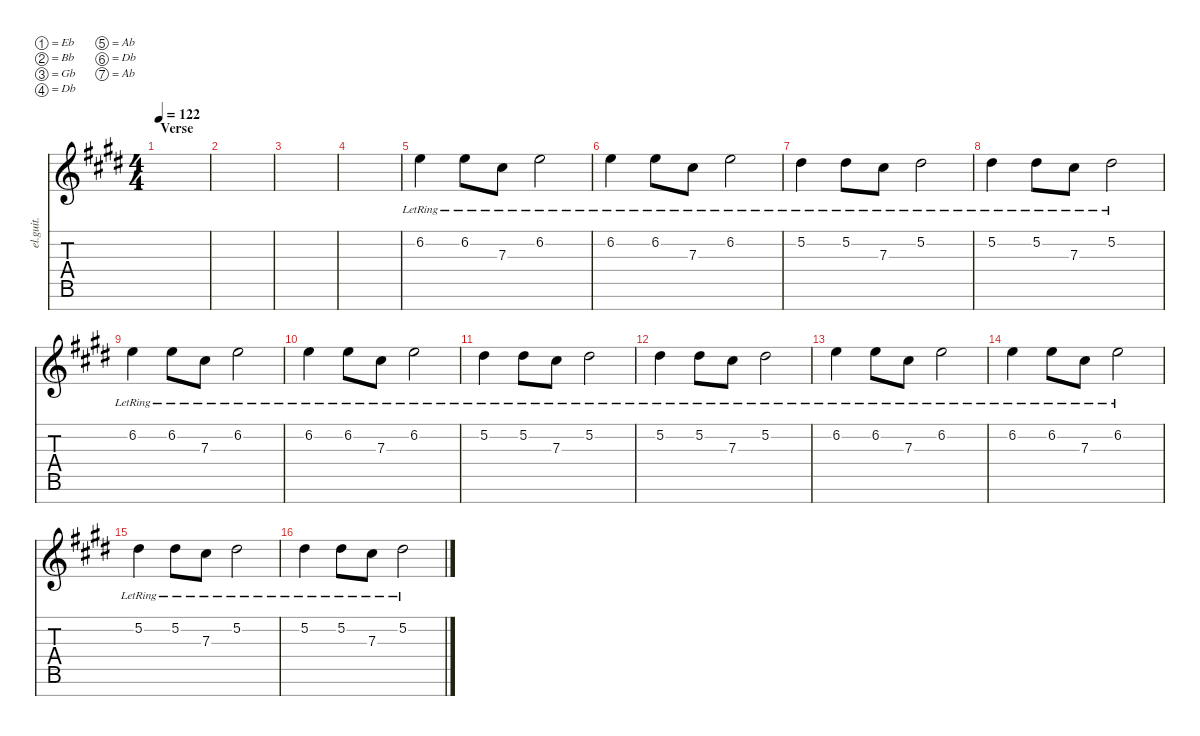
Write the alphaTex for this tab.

\defaultSystemsLayout 4
\hideDynamics
\bracketExtendMode nobrackets
\otherSystemsTrackNameOrientation horizontal
\track ("Die" "el.guit.") {instrument electricguitarjazz}
\staff {score tabs}
\tuning (Eb4 Bb3 Gb3 Db3 Ab2 Db2 Ab1)
\ts (4 4)
\section ("" "Verse")
\tempo 122
\clef g2
\ks c#minor
|
|
|
|
6.2{lr acc forcenatural}.4{instrument electricguitarjazz} 6.2{lr acc forcenatural}.8 7.3{lr acc #}.8 6.2{lr acc forcenatural}.2 |
6.2{lr acc forcenatural}.4 6.2{lr acc forcenatural}.8 7.3{lr acc #}.8 6.2{lr acc forcenatural}.2 |
5.2{lr acc #}.4 5.2{lr acc #}.8 7.3{lr acc #}.8 5.2{lr acc #}.2 |
5.2{lr acc #}.4 5.2{lr acc #}.8 7.3{lr acc #}.8 5.2{lr acc #}.2 |
6.2{lr acc forcenatural}.4 6.2{lr acc forcenatural}.8 7.3{lr acc #}.8 6.2{lr acc forcenatural}.2 |
6.2{lr acc forcenatural}.4 6.2{lr acc forcenatural}.8 7.3{lr acc #}.8 6.2{lr acc forcenatural}.2 |
5.2{lr acc #}.4 5.2{lr acc #}.8 7.3{lr acc #}.8 5.2{lr acc #}.2 |
5.2{lr acc #}.4 5.2{lr acc #}.8 7.3{lr acc #}.8 5.2{lr acc #}.2 |
6.2{lr acc forcenatural}.4 6.2{lr acc forcenatural}.8 7.3{lr acc #}.8 6.2{lr acc forcenatural}.2 |
6.2{lr acc forcenatural}.4 6.2{lr acc forcenatural}.8 7.3{lr acc #}.8 6.2{lr acc forcenatural}.2 |
5.2{lr acc #}.4 5.2{lr acc #}.8 7.3{lr acc #}.8 5.2{lr acc #}.2 |
5.2{lr acc #}.4 5.2{lr acc #}.8 7.3{lr acc #}.8 5.2{lr acc #}.2
